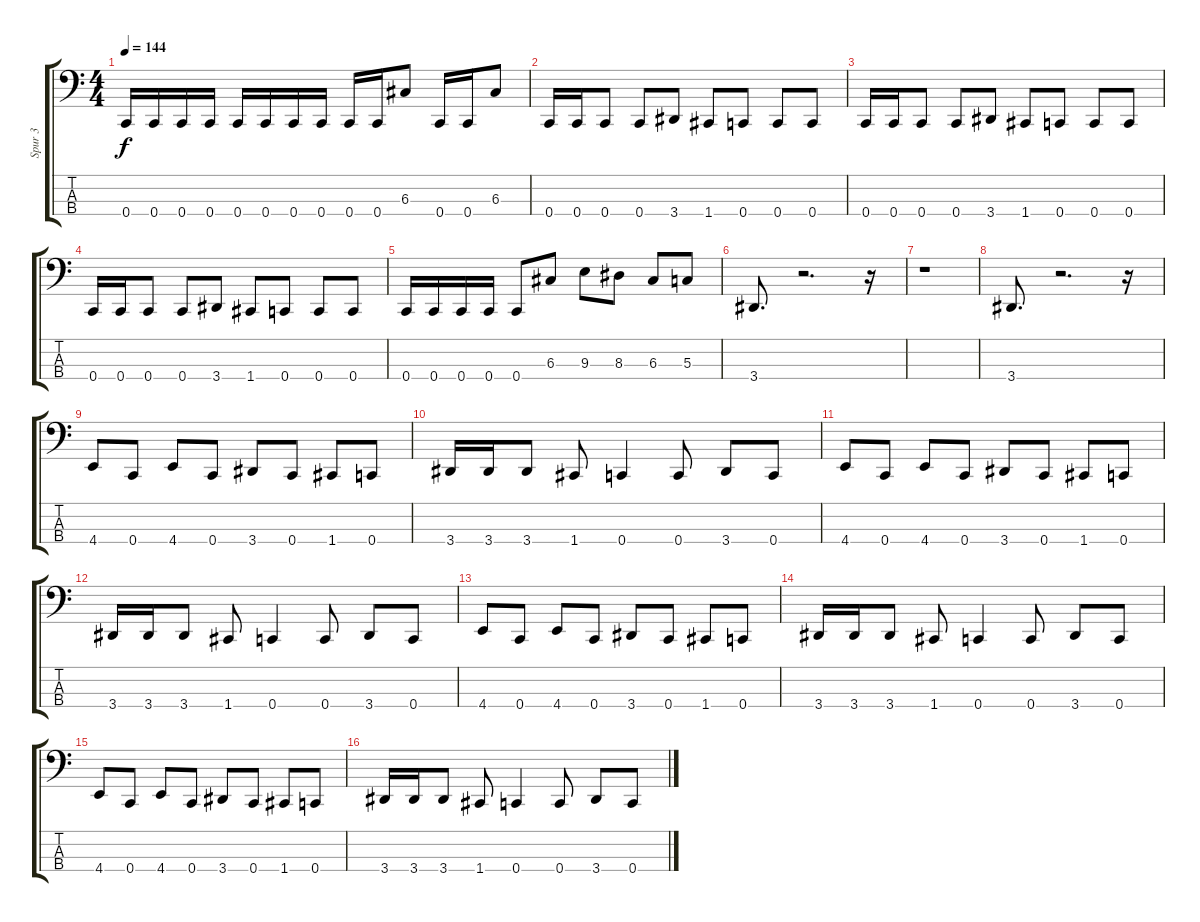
\track ("Spur 3" "Spur 3") {instrument electricbasspick}
\staff {score tabs}
\tuning (F2 C2 G1 C1) {hide}
\ts (4 4)
\tempo 144
\clef f4
\ks c
0.4.16{dy f} 0.4.16 0.4.16 0.4.16 0.4.16 0.4.16 0.4.16 0.4.16 0.4.16 0.4.16 6.3.8 0.4.16 0.4.16 6.3.8 |
0.4.16 0.4.16 0.4.8 0.4.8 3.4.8 1.4.8 0.4.8 0.4.8 0.4.8 |
0.4.16 0.4.16 0.4.8 0.4.8 3.4.8 1.4.8 0.4.8 0.4.8 0.4.8 |
0.4.16 0.4.16 0.4.8 0.4.8 3.4.8 1.4.8 0.4.8 0.4.8 0.4.8 |
0.4.16 0.4.16 0.4.16 0.4.16 0.4.8 6.3.8 9.3.8 8.3.8 6.3.8 5.3.8 |
3.4.8{d} r.2{d} r.16 |
r.1 |
3.4.8{d} r.2{d} r.16 |
4.4.8 0.4.8 4.4.8 0.4.8 3.4.8 0.4.8 1.4.8 0.4.8 |
3.4.16 3.4.16 3.4.8 1.4.8 0.4.4 0.4.8 3.4.8 0.4.8 |
4.4.8 0.4.8 4.4.8 0.4.8 3.4.8 0.4.8 1.4.8 0.4.8 |
3.4.16 3.4.16 3.4.8 1.4.8 0.4.4 0.4.8 3.4.8 0.4.8 |
4.4.8 0.4.8 4.4.8 0.4.8 3.4.8 0.4.8 1.4.8 0.4.8 |
3.4.16 3.4.16 3.4.8 1.4.8 0.4.4 0.4.8 3.4.8 0.4.8 |
4.4.8 0.4.8 4.4.8 0.4.8 3.4.8 0.4.8 1.4.8 0.4.8 |
3.4.16 3.4.16 3.4.8 1.4.8 0.4.4 0.4.8 3.4.8 0.4.8
